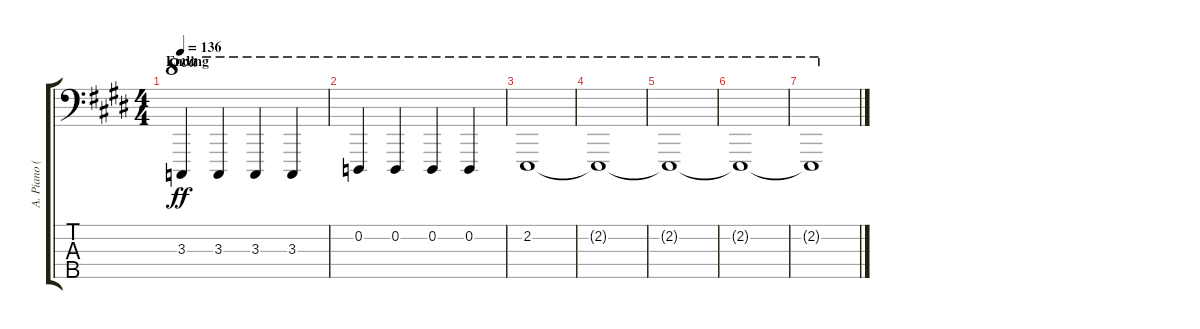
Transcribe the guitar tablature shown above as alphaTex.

\track ("A. Piano (Left Hand)" "A. Piano (") {instrument acousticgrandpiano}
\staff {score tabs}
\tuning (G2 D2 A1 E1 B0) {hide}
\ts (4 4)
\section ("" "Ending")
\tempo 136
\clef f4
\ks e
3.3.4{ot 8va dy ff} 3.3.4{ot 8va} 3.3.4{ot 8va} 3.3.4{ot 8va} |
0.2.4{ot 8va} 0.2.4{ot 8va} 0.2.4{ot 8va} 0.2.4{ot 8va} |
2.2.1{ot 8va} |
2.2{t}.1{ot 8va} |
2.2{t}.1{ot 8va} |
2.2{t}.1{ot 8va} |
2.2{t}.1{ot 8va}
